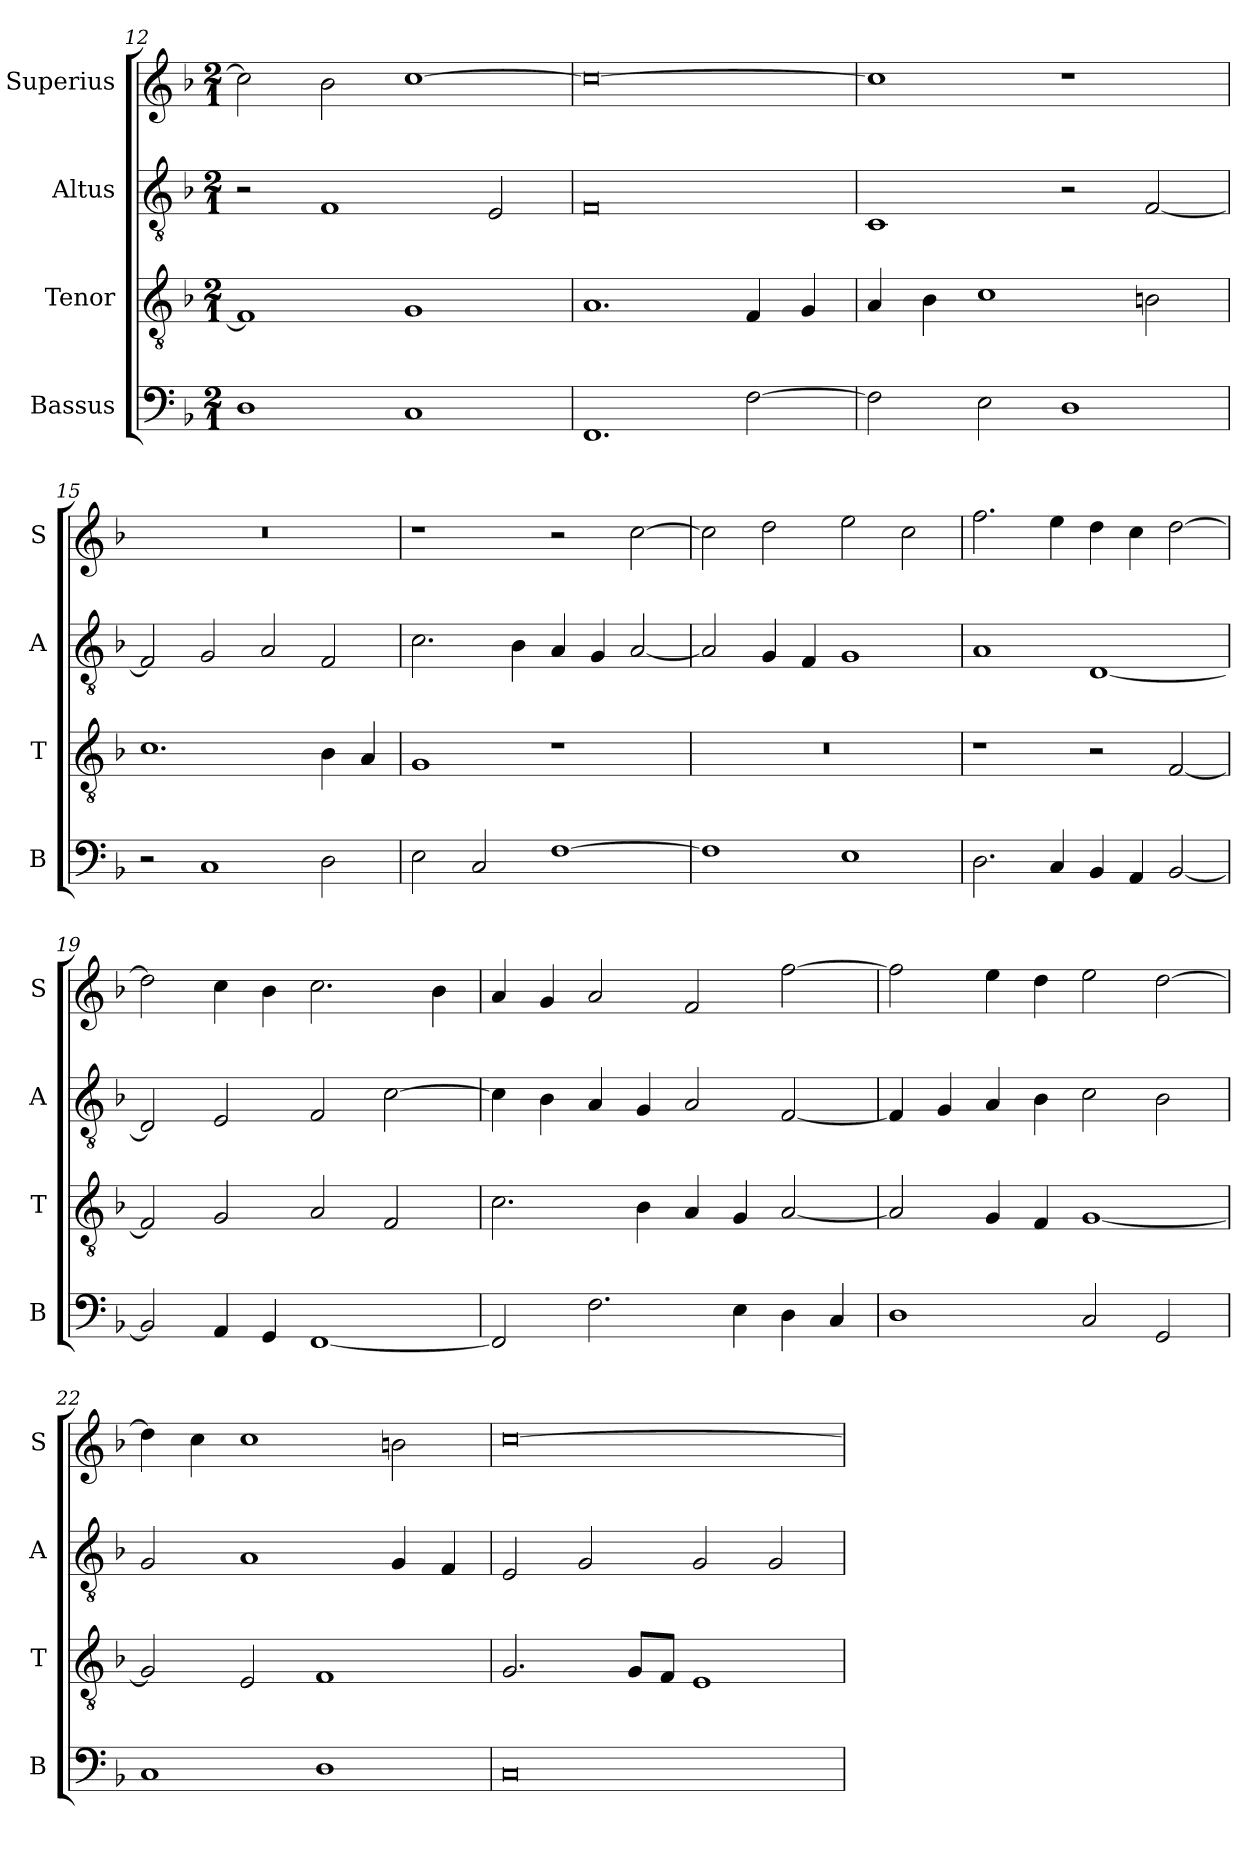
**kern	**kern	**kern	**kern
*part4	*part3	*part2	*part1
*staff4	*staff3	*staff2	*staff1
*I"Bassus	*I"Tenor	*I"Altus	*I"Superius
*I'B	*I'T	*I'A	*I'S
*clefF4	*clefGv2	*clefGv2	*clefG2
*k[b-]	*k[b-]	*k[b-]	*k[b-]
*F:	*F:	*F:	*F:
*M2/1	*M2/1	*M2/1	*M2/1
=12	=12	=12	=12
1D	1F]	2r	2cc]
.	.	1F	2b-
1C	1G	.	[1cc
.	.	2E	.
=13	=13	=13	=13
1.FF	1.A	0F	0cc_
[2F	4F	.	.
.	4G	.	.
=14	=14	=14	=14
2F]	4A	1C	1cc]
.	4B-	.	.
2E	1c	.	.
1D	.	2r	1r
.	2Bn	[2F	.
=15	=15	=15	=15
2r	1.c	2F]	0r
1C	.	2G	.
.	.	2A	.
2D	4B-	2F	.
.	4A	.	.
=16	=16	=16	=16
2E	1G	2.c	1r
2C	.	.	.
.	.	4B-	.
[1F	1r	4A	2r
.	.	4G	.
.	.	[2A	[2cc
=17	=17	=17	=17
1F]	0r	2A]	2cc]
.	.	4G	2dd
.	.	4F	.
1E	.	1G	2ee
.	.	.	2cc
=18	=18	=18	=18
2.D	1r	1A	2.ff
4C	.	.	4ee
4BB-	2r	[1D	4dd
4AA	.	.	4cc
[2BB-	[2F	.	[2dd
=19	=19	=19	=19
2BB-]	2F]	2D]	2dd]
4AA	2G	2E	4cc
4GG	.	.	4b-
[1FF	2A	2F	2.cc
.	2F	[2c	.
.	.	.	4b-
=20	=20	=20	=20
2FF]	2.c	4c]	4a
.	.	4B-	4g
2.F	.	4A	2a
.	4B-	4G	.
.	4A	2A	2f
4E	4G	.	.
4D	[2A	[2F	[2ff
4C	.	.	.
=21	=21	=21	=21
1D	2A]	4F]	2ff]
.	.	4G	.
.	4G	4A	4ee
.	4F	4B-	4dd
2C	[1G	2c	2ee
2GG	.	2B-	[2dd
=22	=22	=22	=22
1C	2G]	2G	4dd]
.	.	.	4cc
.	2E	1A	1cc
1D	1F	.	.
.	.	4G	2bn
.	.	4F	.
=23	=23	=23	=23
0C	2.G	2E	[0cc
.	.	2G	.
.	8GL	.	.
.	8FJ	.	.
.	1E	2G	.
.	.	2G	.
=	=	=	=
*-	*-	*-	*-
